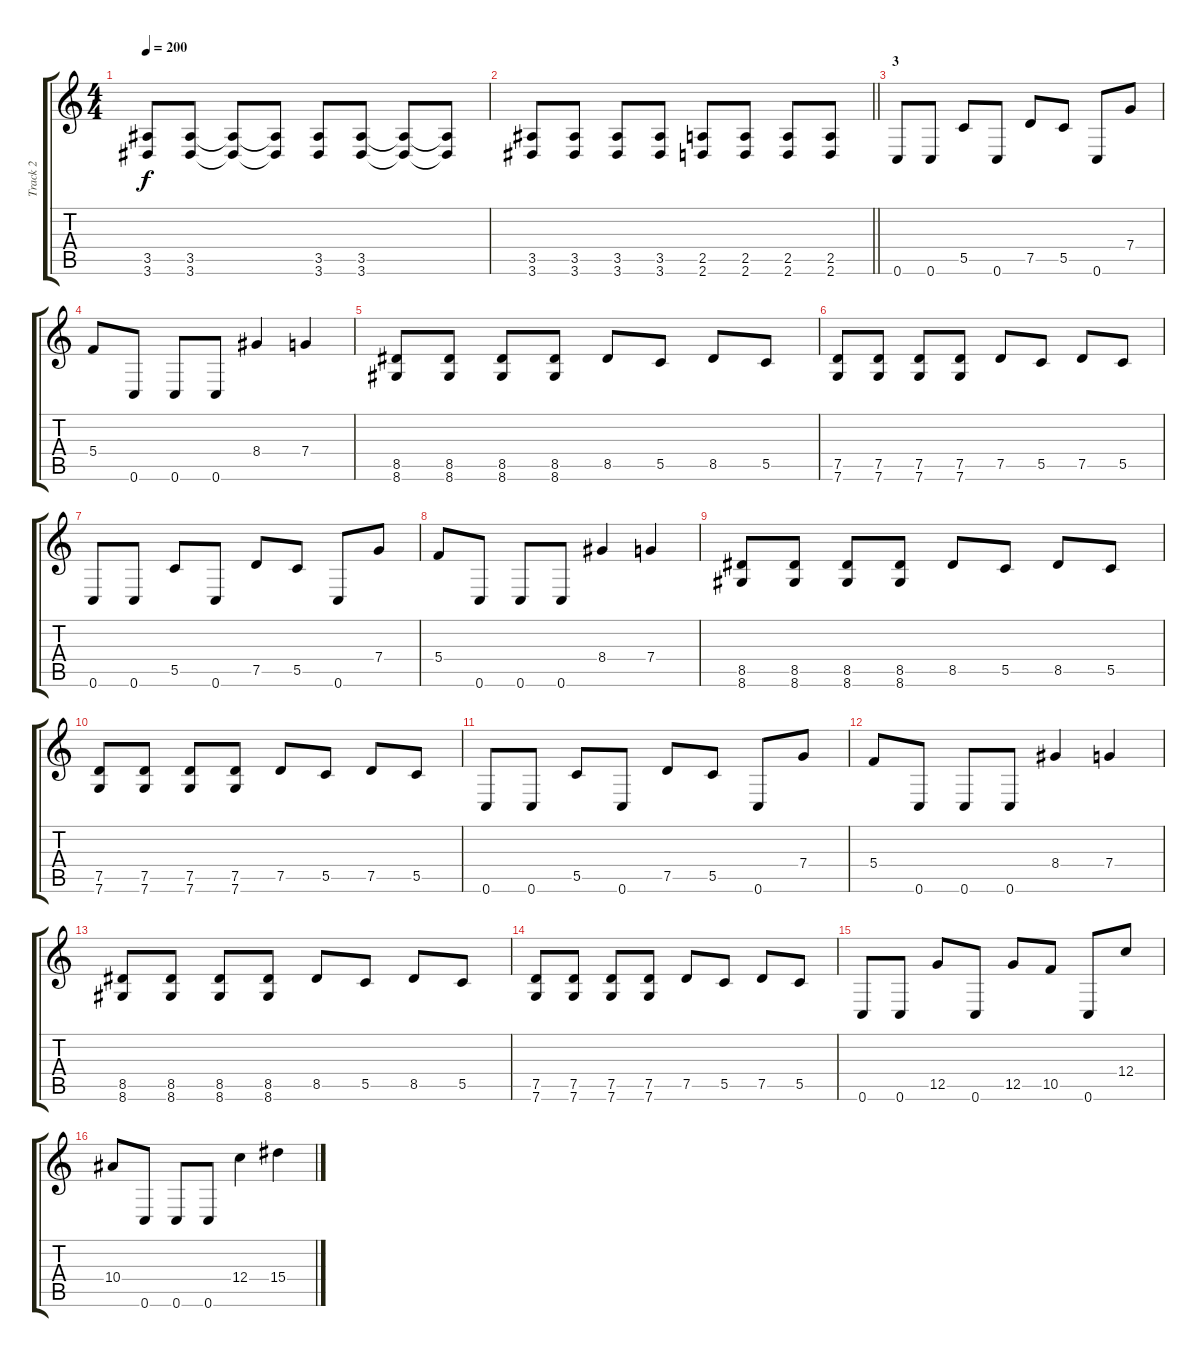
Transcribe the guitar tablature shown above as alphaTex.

\track ("Track 2" "Track 2") {instrument distortionguitar}
\staff {score tabs}
\tuning (D4 A3 F3 C3 G2 C2) {hide}
\ts (4 4)
\tempo 200
\clef g2
\ks c
(3.5 3.6).8{dy f} (3.5 3.6).8 (3.5{t} 3.6{t}).8 (3.5{t} 3.6{t}).8 (3.5 3.6).8 (3.5 3.6).8 (3.5{t} 3.6{t}).8 (3.5{t} 3.6{t}).8 |
\barLineRight lightlight
(3.5 3.6).8 (3.5 3.6).8 (3.5 3.6).8 (3.5 3.6).8 (2.5 2.6).8 (2.5 2.6).8 (2.5 2.6).8 (2.5 2.6).8 |
\section ("" "3")
0.6.8 0.6.8 5.5.8 0.6.8 7.5.8 5.5.8 0.6.8 7.4.8 |
5.4.8 0.6.8 0.6.8 0.6.8 8.4.4 7.4.4 |
(8.5 8.6).8 (8.5 8.6).8 (8.5 8.6).8 (8.5 8.6).8 8.5.8 5.5.8 8.5.8 5.5.8 |
(7.5 7.6).8 (7.5 7.6).8 (7.5 7.6).8 (7.5 7.6).8 7.5.8 5.5.8 7.5.8 5.5.8 |
0.6.8 0.6.8 5.5.8 0.6.8 7.5.8 5.5.8 0.6.8 7.4.8 |
5.4.8 0.6.8 0.6.8 0.6.8 8.4.4 7.4.4 |
(8.5 8.6).8 (8.5 8.6).8 (8.5 8.6).8 (8.5 8.6).8 8.5.8 5.5.8 8.5.8 5.5.8 |
(7.5 7.6).8 (7.5 7.6).8 (7.5 7.6).8 (7.5 7.6).8 7.5.8 5.5.8 7.5.8 5.5.8 |
0.6.8 0.6.8 5.5.8 0.6.8 7.5.8 5.5.8 0.6.8 7.4.8 |
5.4.8 0.6.8 0.6.8 0.6.8 8.4.4 7.4.4 |
(8.5 8.6).8 (8.5 8.6).8 (8.5 8.6).8 (8.5 8.6).8 8.5.8 5.5.8 8.5.8 5.5.8 |
(7.5 7.6).8 (7.5 7.6).8 (7.5 7.6).8 (7.5 7.6).8 7.5.8 5.5.8 7.5.8 5.5.8 |
0.6.8 0.6.8 12.5.8 0.6.8 12.5.8 10.5.8 0.6.8 12.4.8 |
10.4.8 0.6.8 0.6.8 0.6.8 12.4.4 15.4.4
